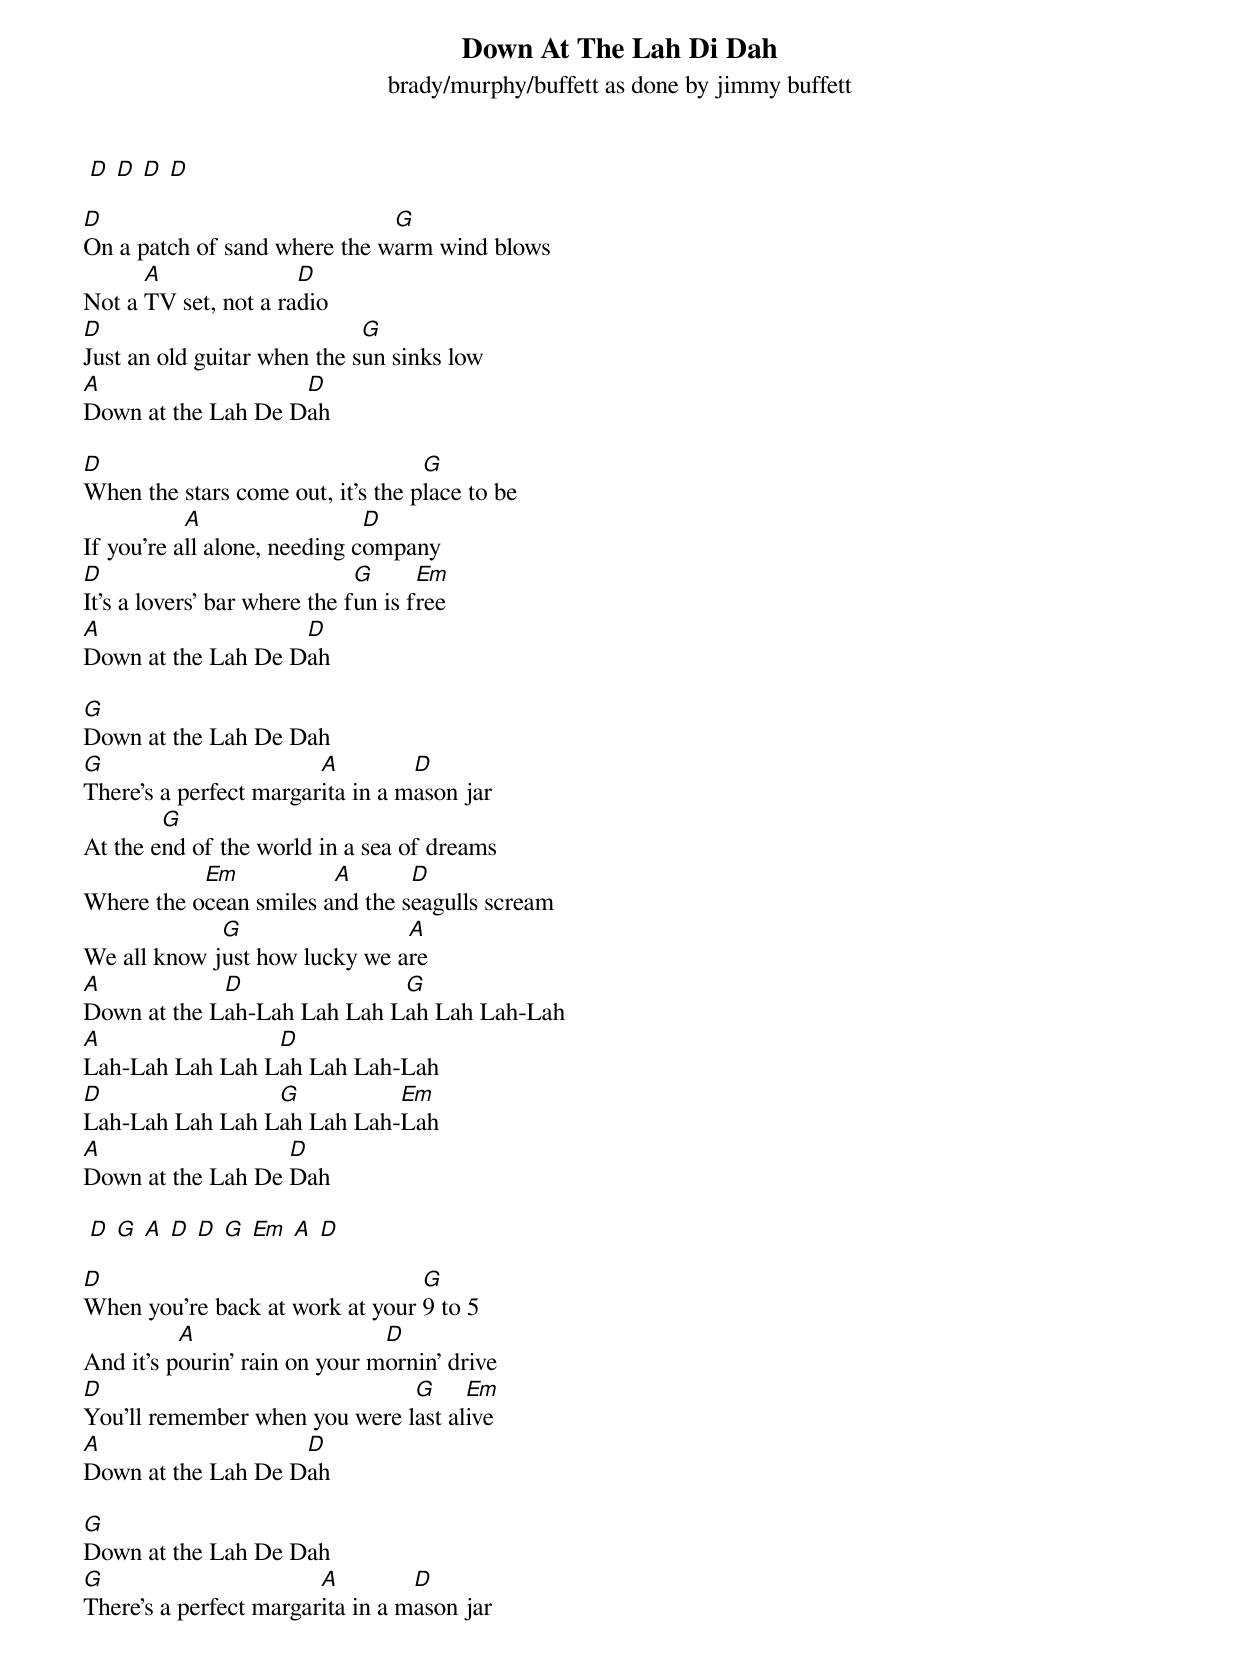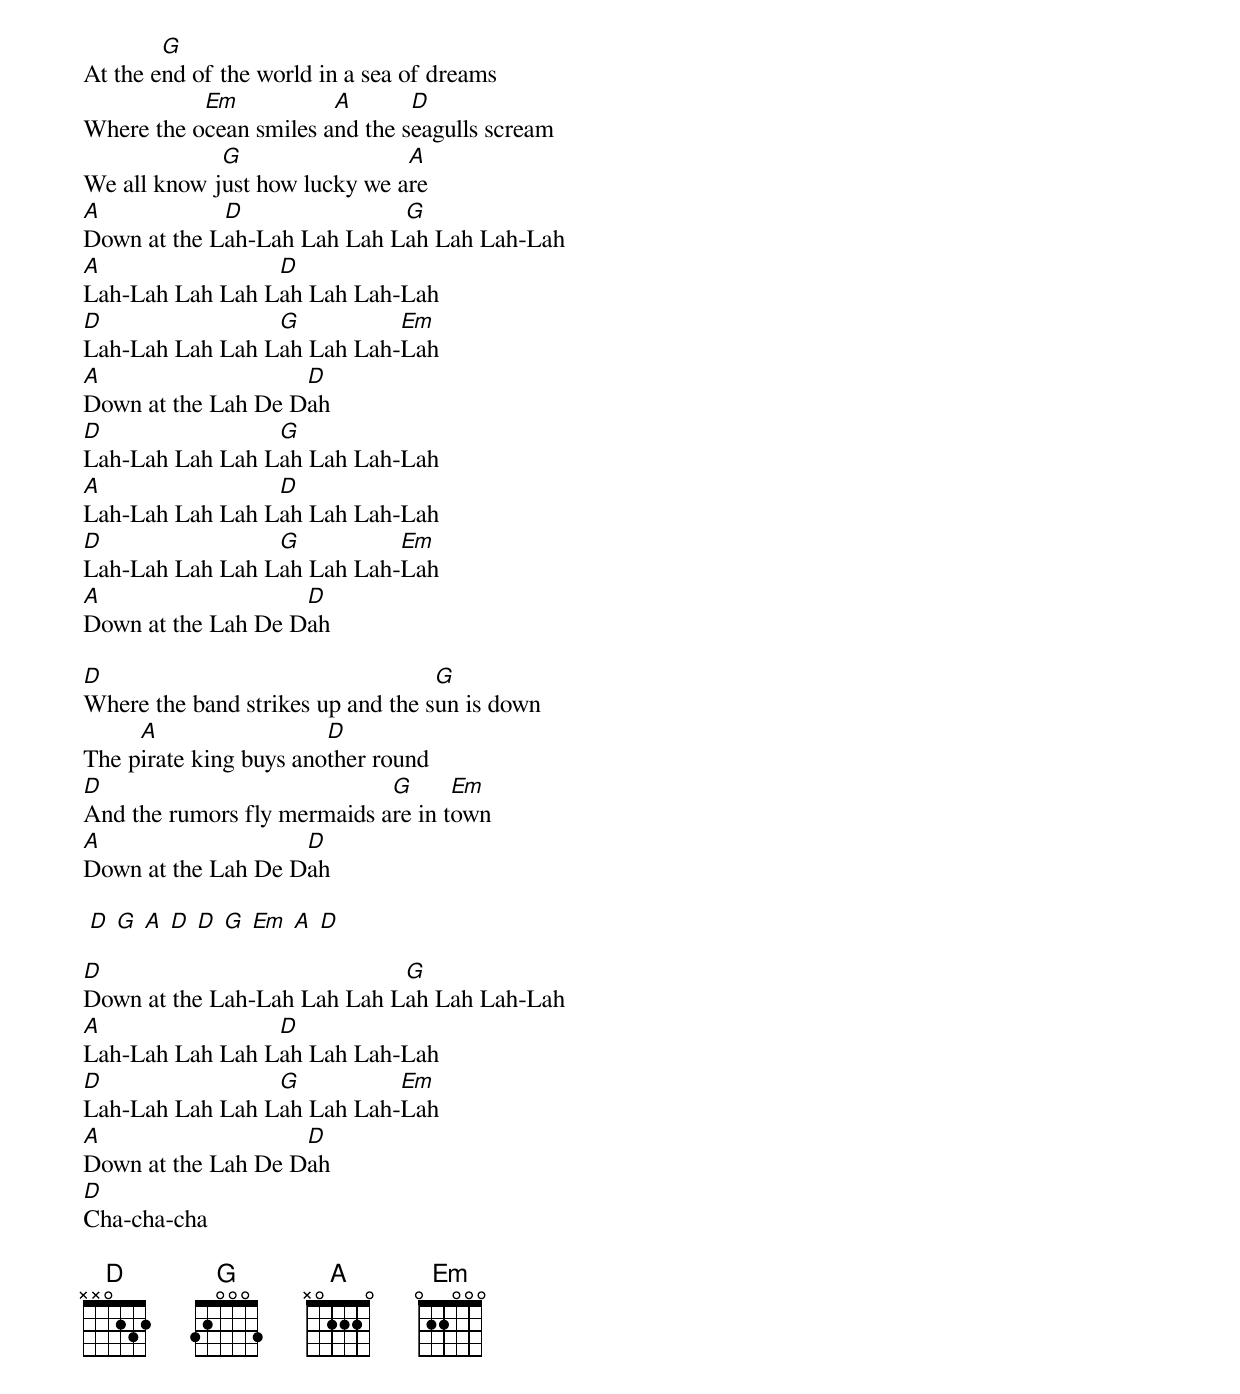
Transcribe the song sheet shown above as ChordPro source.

{title: Down At The Lah Di Dah}
{subtitle: brady/murphy/buffett as done by jimmy buffett}

 [D] [D] [D] [D]

[D]On a patch of sand where the w[G]arm wind blows
Not a [A]TV set, not a ra[D]dio
[D]Just an old guitar when the s[G]un sinks low
[A]Down at the Lah De D[D]ah

[D]When the stars come out, it's the p[G]lace to be
If you're a[A]ll alone, needing c[D]ompany
[D]It's a lovers' bar where the f[G]un is f[Em]ree
[A]Down at the Lah De D[D]ah

[G]Down at the Lah De Dah
[G]There's a perfect margar[A]ita in a m[D]ason jar
At the e[G]nd of the world in a sea of dreams
Where the o[Em]cean smiles a[A]nd the s[D]eagulls scream
We all know j[G]ust how lucky we a[A]re
[A]Down at the L[D]ah-Lah Lah Lah L[G]ah Lah Lah-Lah
[A]Lah-Lah Lah Lah L[D]ah Lah Lah-Lah
[D]Lah-Lah Lah Lah L[G]ah Lah Lah-[Em]Lah
[A]Down at the Lah De [D]Dah

 [D] [G] [A] [D] [D] [G] [Em] [A] [D]

[D]When you're back at work at your [G]9 to 5
And it's p[A]ourin' rain on your m[D]ornin' drive
[D]You'll remember when you were l[G]ast al[Em]ive
[A]Down at the Lah De D[D]ah

[G]Down at the Lah De Dah
[G]There's a perfect margar[A]ita in a m[D]ason jar
At the e[G]nd of the world in a sea of dreams
Where the o[Em]cean smiles a[A]nd the s[D]eagulls scream
We all know j[G]ust how lucky we a[A]re
[A]Down at the L[D]ah-Lah Lah Lah L[G]ah Lah Lah-Lah
[A]Lah-Lah Lah Lah L[D]ah Lah Lah-Lah
[D]Lah-Lah Lah Lah L[G]ah Lah Lah-[Em]Lah
[A]Down at the Lah De D[D]ah
[D]Lah-Lah Lah Lah L[G]ah Lah Lah-Lah
[A]Lah-Lah Lah Lah L[D]ah Lah Lah-Lah
[D]Lah-Lah Lah Lah L[G]ah Lah Lah-[Em]Lah
[A]Down at the Lah De D[D]ah

[D]Where the band strikes up and the s[G]un is down
The p[A]irate king buys ano[D]ther round
[D]And the rumors fly mermaids a[G]re in t[Em]own
[A]Down at the Lah De D[D]ah

 [D] [G] [A] [D] [D] [G] [Em] [A] [D]

[D]Down at the Lah-Lah Lah Lah L[G]ah Lah Lah-Lah
[A]Lah-Lah Lah Lah L[D]ah Lah Lah-Lah
[D]Lah-Lah Lah Lah L[G]ah Lah Lah-[Em]Lah
[A]Down at the Lah De D[D]ah
[D]Cha-cha-cha

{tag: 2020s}
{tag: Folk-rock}
